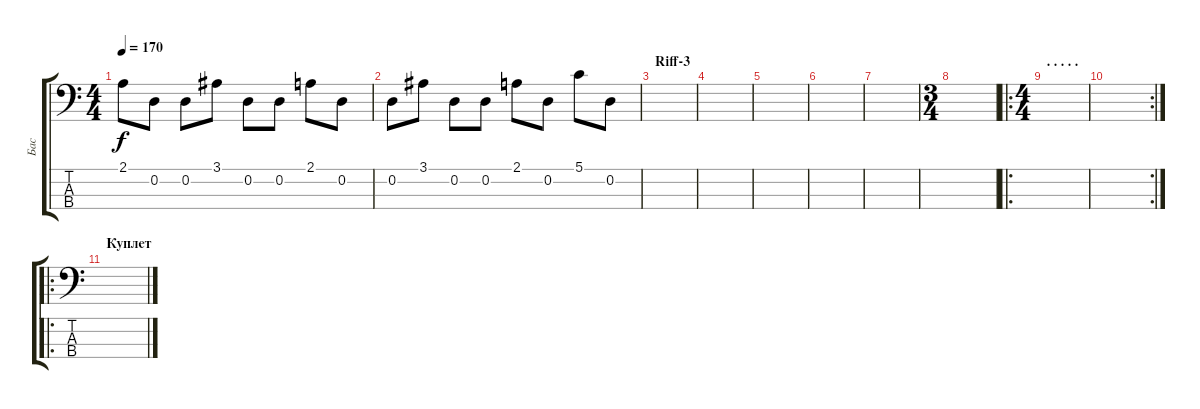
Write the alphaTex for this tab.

\track ("Бас" "Бас") {instrument electricbasspick}
\staff {score tabs}
\tuning (G2 D2 A1 E1) {hide}
\ts (4 4)
\tempo 170
\clef f4
\ks c
2.1.8{dy f} 0.2.8 0.2.8 3.1.8 0.2.8 0.2.8 2.1.8 0.2.8 |
0.2.8 3.1.8 0.2.8 0.2.8 2.1.8 0.2.8 5.1.8 0.2.8 |
\section ("" "Riff-3")
|
|
|
|
|
\ts (3 4)
|
\ro
\ts (4 4)
\section ("" ". . . . .")
|
\rc 2
|
\ro
\section ("" "Куплет")
